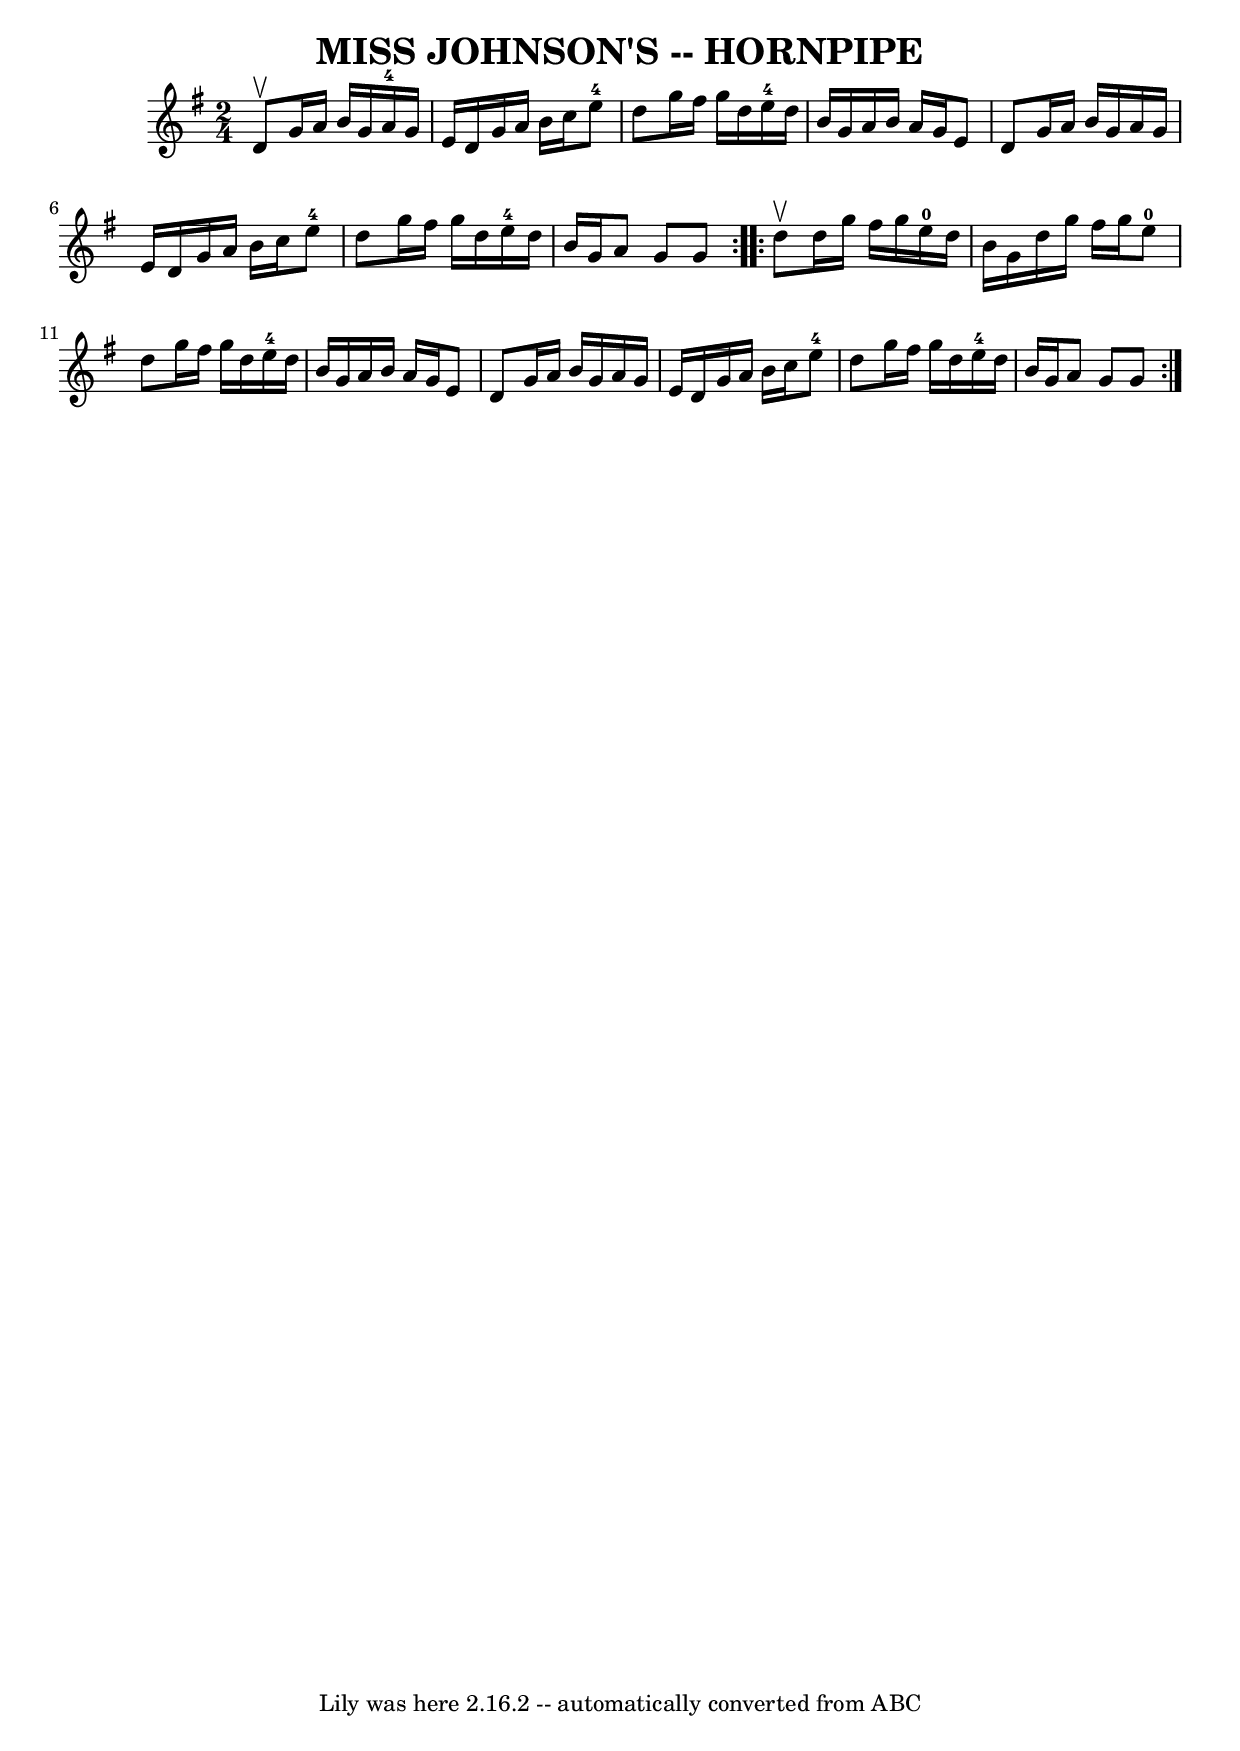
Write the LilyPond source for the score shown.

\version "2.16.2"
\include "Mammoth.ily"
\header {
  %% book = "Ryan's Mammoth Collection of Fiddle Tunes"
  crossRefNumber = "1"
  footnotes = ""
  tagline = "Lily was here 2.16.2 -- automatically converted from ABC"
  title = "MISS JOHNSON'S -- HORNPIPE"

}
voicedefault =  {



  \repeat volta 2 {

    \time 2/4 
    \key g \major
    d'8^\upbow       |
    g'16 a'16 b'16    
    g'16 a'16-4 g'16 e'16 d'16    |
    g'16 a'16 b'16   
    c''16 e''8-4 d''8    |
    g''16 fis''16 g''16 d''16   
    e''16-4 d''16 b'16 g'16    |
    a'16 b'16 a'16    
    g'16 e'8 d'8    | |
    g'16 a'16 b'16 g'16    
    a'16 g'16 e'16 d'16    |
    g'16 a'16 b'16 c''16      
    e''8-4 d''8    |
    g''16 fis''16 g''16 d''16 e''16-4 d''16 b'16 g'16    |
    a'8 g'8 g'8    
  }     

  \repeat volta 2 {
    d''8^\upbow       |
    d''16 g''16 fis''16    
    g''16 e''16-0 d''16 b'16 g'16    |
    d''16 g''16    
    fis''16 g''16 e''8-0 d''8    |
    g''16 fis''16 g''16  
    d''16 e''16-4 d''16 b'16 g'16    |
    a'16 b'16    
    a'16 g'16 e'8 d'8    | |
    g'16 a'16 b'16    
    g'16 a'16 g'16 e'16 d'16    |
    g'16 a'16 b'16    
    c''16 e''8-4 d''8    |
    g''16 fis''16 g''16 d''16    
    e''16-4 d''16 b'16 g'16    |
    a'8 g'8 g'8    
  }   

}

\score{
  <<

    \context Staff="default"
    {
      \voicedefault 
      
    }

  >>
  \layout {
    
  }
  \midi {
  }

}
